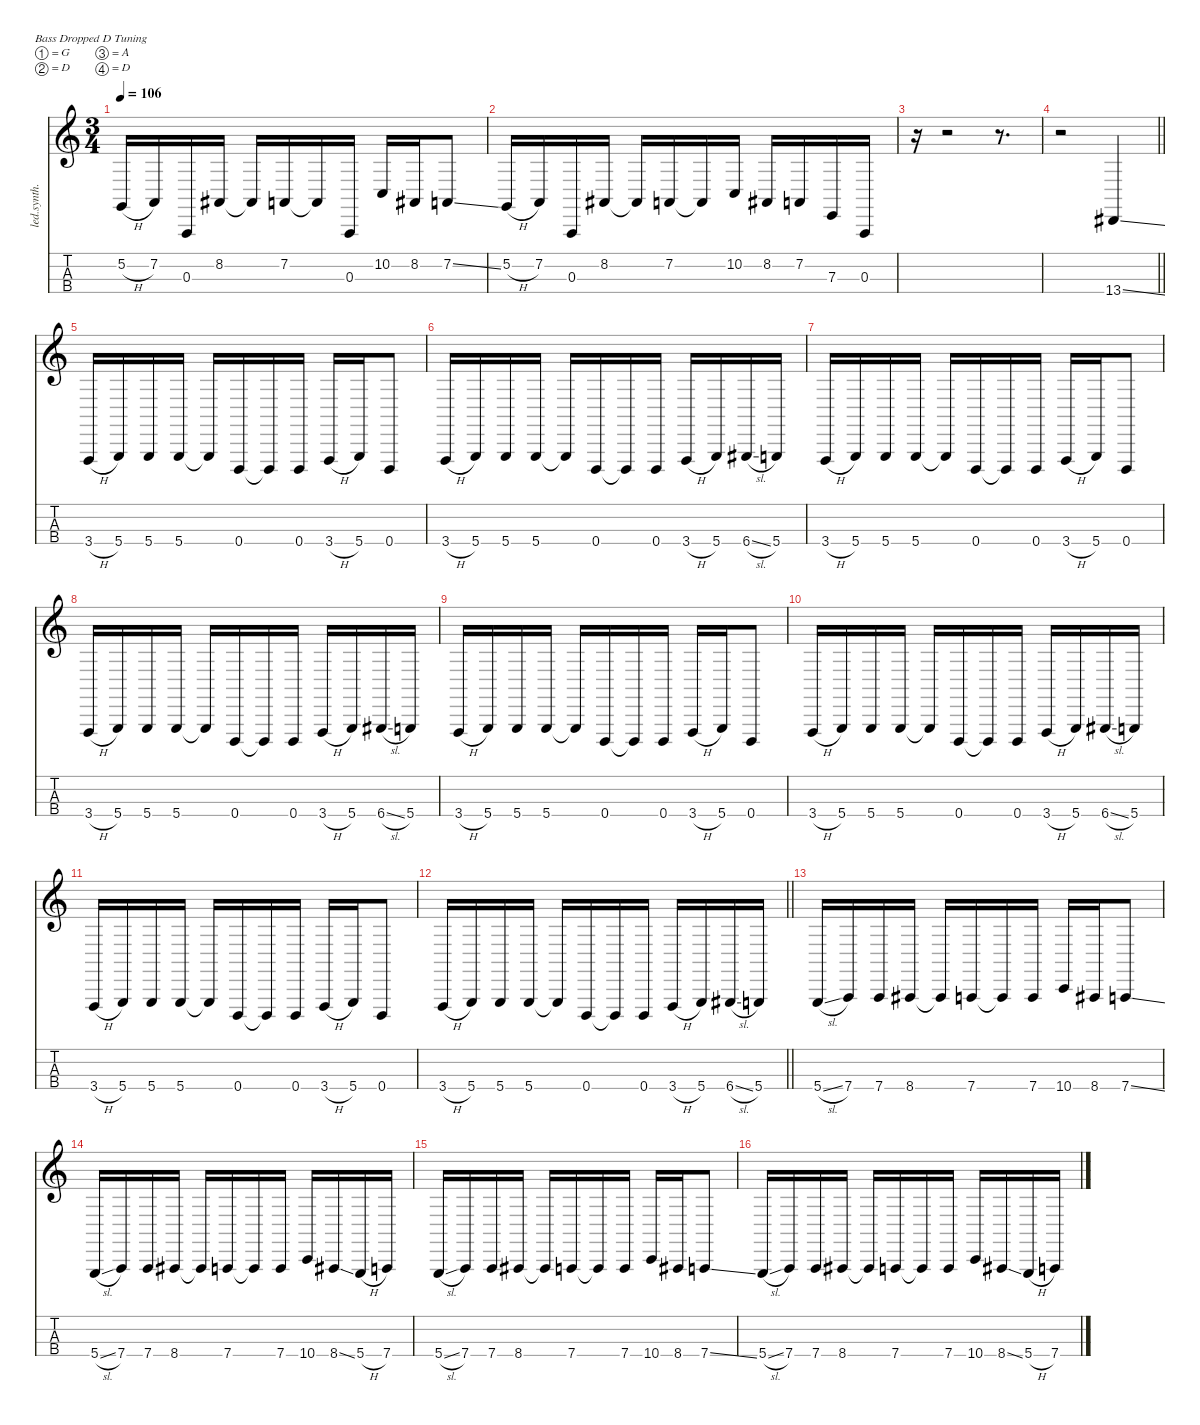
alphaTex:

\defaultSystemsLayout 4
\hideDynamics
\bracketExtendMode nobrackets
\otherSystemsTrackNameOrientation horizontal
\track ("Track 6" "led.synth.") {instrument lead8bassandlead}
\staff {score tabs}
\tuning (G2 D2 A1 D1)
\ts (3 4)
\tempo 106
\clef g2
\ks c
5.2{h}.16{dy f beam Up} 7.2.16{beam Up} 0.3.16{beam Up} 8.2{acc #}.16{beam Up} 8.2{t acc #}.16{beam Up} 7.2.16{beam Up} 7.2{t}.16{beam Up} 0.3.16{beam Up} 10.2.16{beam Up} 8.2{acc #}.16{beam Up} 7.2{ss}.8{beam Up} |
5.2{h}.16{beam Up} 7.2.16{beam Up} 0.3.16{beam Up} 8.2{acc #}.16{beam Up} 8.2{t acc #}.16{beam Up} 7.2.16{beam Up} 7.2{t}.16{beam Up} 10.2.16{beam Up} 8.2{acc #}.16{beam Up} 7.2.16{beam Up} 7.3.16{beam Up} 0.3.16{beam Up} |
r.16{beam Down} r.2{beam Down} r.8{d beam Down} |
\barLineRight lightlight
r.2{beam Down} 13.4{ss acc #}.4{beam Up} |
\section ("" "")
3.4{h}.16{beam Up} 5.4.16{beam Up} 5.4.16{beam Up} 5.4.16{beam Up} 5.4{t}.16{beam Up} 0.4.16{beam Up} 0.4{t}.16{beam Up} 0.4.16{beam Up} 3.4{h}.16{beam Up} 5.4.16{beam Up} 0.4.8{beam Up} |
3.4{h}.16{beam Up} 5.4.16{beam Up} 5.4.16{beam Up} 5.4.16{beam Up} 5.4{t}.16{beam Up} 0.4.16{beam Up} 0.4{t}.16{beam Up} 0.4.16{beam Up} 3.4{h}.16{beam Up} 5.4.16{beam Up} 6.4{sl acc #}.16{beam Up} 5.4.16{beam Up} |
3.4{h}.16{beam Up} 5.4.16{beam Up} 5.4.16{beam Up} 5.4.16{beam Up} 5.4{t}.16{beam Up} 0.4.16{beam Up} 0.4{t}.16{beam Up} 0.4.16{beam Up} 3.4{h}.16{beam Up} 5.4.16{beam Up} 0.4.8{beam Up} |
3.4{h}.16{beam Up} 5.4.16{beam Up} 5.4.16{beam Up} 5.4.16{beam Up} 5.4{t}.16{beam Up} 0.4.16{beam Up} 0.4{t}.16{beam Up} 0.4.16{beam Up} 3.4{h}.16{beam Up} 5.4.16{beam Up} 6.4{sl acc #}.16{beam Up} 5.4.16{beam Up} |
3.4{h}.16{beam Up} 5.4.16{beam Up} 5.4.16{beam Up} 5.4.16{beam Up} 5.4{t}.16{beam Up} 0.4.16{beam Up} 0.4{t}.16{beam Up} 0.4.16{beam Up} 3.4{h}.16{beam Up} 5.4.16{beam Up} 0.4.8{beam Up} |
3.4{h}.16{beam Up} 5.4.16{beam Up} 5.4.16{beam Up} 5.4.16{beam Up} 5.4{t}.16{beam Up} 0.4.16{beam Up} 0.4{t}.16{beam Up} 0.4.16{beam Up} 3.4{h}.16{beam Up} 5.4.16{beam Up} 6.4{sl acc #}.16{beam Up} 5.4.16{beam Up} |
3.4{h}.16{beam Up} 5.4.16{beam Up} 5.4.16{beam Up} 5.4.16{beam Up} 5.4{t}.16{beam Up} 0.4.16{beam Up} 0.4{t}.16{beam Up} 0.4.16{beam Up} 3.4{h}.16{beam Up} 5.4.16{beam Up} 0.4.8{beam Up} |
\barLineRight lightlight
3.4{h}.16{beam Up} 5.4.16{beam Up} 5.4.16{beam Up} 5.4.16{beam Up} 5.4{t}.16{beam Up} 0.4.16{beam Up} 0.4{t}.16{beam Up} 0.4.16{beam Up} 3.4{h}.16{beam Up} 5.4.16{beam Up} 6.4{sl acc #}.16{beam Up} 5.4.16{beam Up} |
\section ("" "")
5.4{sl}.16{beam Up} 7.4.16{beam Up} 7.4.16{beam Up} 8.4{acc #}.16{beam Up} 8.4{t acc #}.16{beam Up} 7.4.16{beam Up} 7.4{t}.16{beam Up} 7.4.16{beam Up} 10.4.16{beam Up} 8.4{acc #}.16{beam Up} 7.4{ss}.8{beam Up} |
5.4{sl}.16{beam Up} 7.4.16{beam Up} 7.4.16{beam Up} 8.4{acc #}.16{beam Up} 8.4{t acc #}.16{beam Up} 7.4.16{beam Up} 7.4{t}.16{beam Up} 7.4.16{beam Up} 10.4.16{beam Up} 8.4{ss acc #}.16{beam Up} 5.4{h}.16{beam Up} 7.4.16{beam Up} |
5.4{sl}.16{beam Up} 7.4.16{beam Up} 7.4.16{beam Up} 8.4{acc #}.16{beam Up} 8.4{t acc #}.16{beam Up} 7.4.16{beam Up} 7.4{t}.16{beam Up} 7.4.16{beam Up} 10.4.16{beam Up} 8.4{acc #}.16{beam Up} 7.4{ss}.8{beam Up} |
5.4{sl}.16{beam Up} 7.4.16{beam Up} 7.4.16{beam Up} 8.4{acc #}.16{beam Up} 8.4{t acc #}.16{beam Up} 7.4.16{beam Up} 7.4{t}.16{beam Up} 7.4.16{beam Up} 10.4.16{beam Up} 8.4{ss acc #}.16{beam Up} 5.4{h}.16{beam Up} 7.4.16{beam Up}
